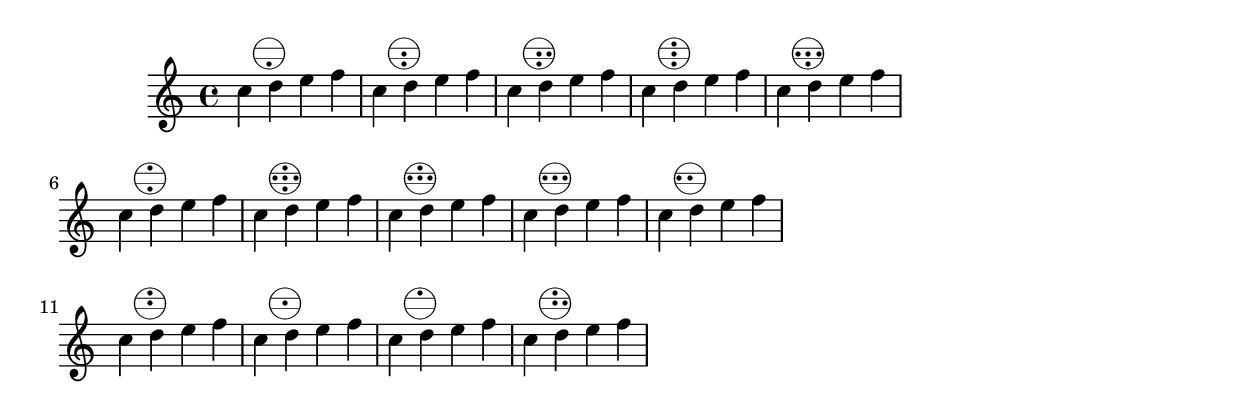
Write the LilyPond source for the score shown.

%% DO NOT EDIT this file manually; it is automatically
%% generated from LSR http://lsr.dsi.unimi.it
%% Make any changes in LSR itself, or in Documentation/snippets/new/ ,
%% and then run scripts/auxiliar/makelsr.py
%%
%% This file is in the public domain.
\version "2.15.7"

\header {
  lsrtags = "keyboards"

%% Translation of GIT committish: 8b93de6ce951b7b14bc7818f31019524295b990f
  texidoces = "
Los símbolos específicos de acordeón discanto se escriben mediante
@code{\\markup}.  Se puede trucar la colocación vertical de los
símbolos modificando los argumentos de @code{\\raise}.

"
  doctitlees = "Símbolos de acordeón discanto"


%% Translation of GIT committish: 0a868be38a775ecb1ef935b079000cebbc64de40
  doctitlede = "Symbole für Akkordeon-Diskantregister"
  texidocde = "
Diskantregister für Akkordeon können mit @code{\\markup} dargestellt werden.
Die vertikale Position der einzelnen Elemente werden mit @code{\\raise}
angepasst.
"

  texidoc = "
Accordion discant-specific symbols are added using @code{\\markup}. The
vertical placement of the symbols can be tweaked by changing the
@code{\\raise} arguments.



"
  doctitle = "Accordion-discant symbols"
} % begin verbatim

discant = \markup {
  \musicglyph #"accordion.discant"
}
dot = \markup {
  \musicglyph #"accordion.dot"
}

\layout { ragged-right = ##t }

% 16 voets register
accBasson = ^\markup {
  \combine
  \discant
  \raise #0.5 \dot
}

% een korig 8 en 16 voets register
accBandon = ^\markup {
  \combine
    \discant
    \combine
      \raise #0.5 \dot
      \raise #1.5 \dot
}

accVCello = ^\markup {
  \combine
    \discant
    \combine
      \raise #0.5 \dot
      \combine
        \raise #1.5 \dot
        \translate #'(1 . 0) \raise #1.5 \dot
}

% 4-8-16 voets register
accHarmon = ^\markup {
  \combine
    \discant
    \combine
      \raise #0.5 \dot
      \combine
        \raise #1.5 \dot
        \raise #2.5 \dot
}

accTrombon = ^\markup {
  \combine
    \discant
    \combine
      \raise #0.5 \dot
      \combine
        \raise #1.5 \dot
        \combine
          \translate #'(1 . 0) \raise #1.5 \dot
          \translate #'(-1 . 0) \raise #1.5 \dot
}

% eenkorig 4 en 16 voets register
accOrgan = ^\markup {
  \combine
    \discant
    \combine
      \raise #0.5 \dot
      \raise #2.5 \dot
}

accMaster = ^\markup {
  \combine
    \discant
    \combine
      \raise #0.5 \dot
      \combine
        \raise #1.5 \dot
        \combine
          \translate #'(1 . 0) \raise #1.5 \dot
          \combine
            \translate #'(-1 . 0) \raise #1.5 \dot
            \raise #2.5 \dot
}

accAccord = ^\markup {
  \combine
    \discant
    \combine
      \raise #1.5 \dot
      \combine
        \translate #'(1 . 0) \raise #1.5 \dot
        \combine
          \translate #'(-1 . 0) \raise #1.5 \dot
          \raise #2.5 \dot
}

accMusette = ^\markup {
  \combine
    \discant
    \combine
      \raise #1.5 \dot
      \combine
        \translate #'(1 . 0) \raise #1.5 \dot
        \translate #'(-1 . 0) \raise #1.5 \dot
}

accCeleste = ^\markup {
  \combine
    \discant
    \combine
      \raise #1.5 \dot
      \translate #'(-1 . 0) \raise #1.5 \dot
}

accOboe = ^\markup {
  \combine
    \discant
    \combine
      \raise #1.5 \dot
      \raise #2.5 \dot
}

accClarin = ^\markup {
  \combine
    \discant
    \raise #1.5 \dot
}

accPiccolo = ^\markup {
    \combine
       \discant
       \raise #2.5 \dot
}

accViolin = ^\markup {
  \combine
    \discant
    \combine
      \raise #1.5 \dot
      \combine
        \translate #'(1 . 0) \raise #1.5 \dot
        \raise #2.5 \dot
}

\relative c'' {
  c4 d\accBasson e f
  c4 d\accBandon e f
  c4 d\accVCello e f
  c4 d\accHarmon e f
  c4 d\accTrombon e f
  \break
  c4 d\accOrgan e f
  c4 d\accMaster e f
  c4 d\accAccord e f
  c4 d\accMusette e f
  c4 d\accCeleste e f
  \break
  c4 d\accOboe e f
  c4 d\accClarin e f
  c4 d\accPiccolo e f
  c4 d\accViolin e f
}

